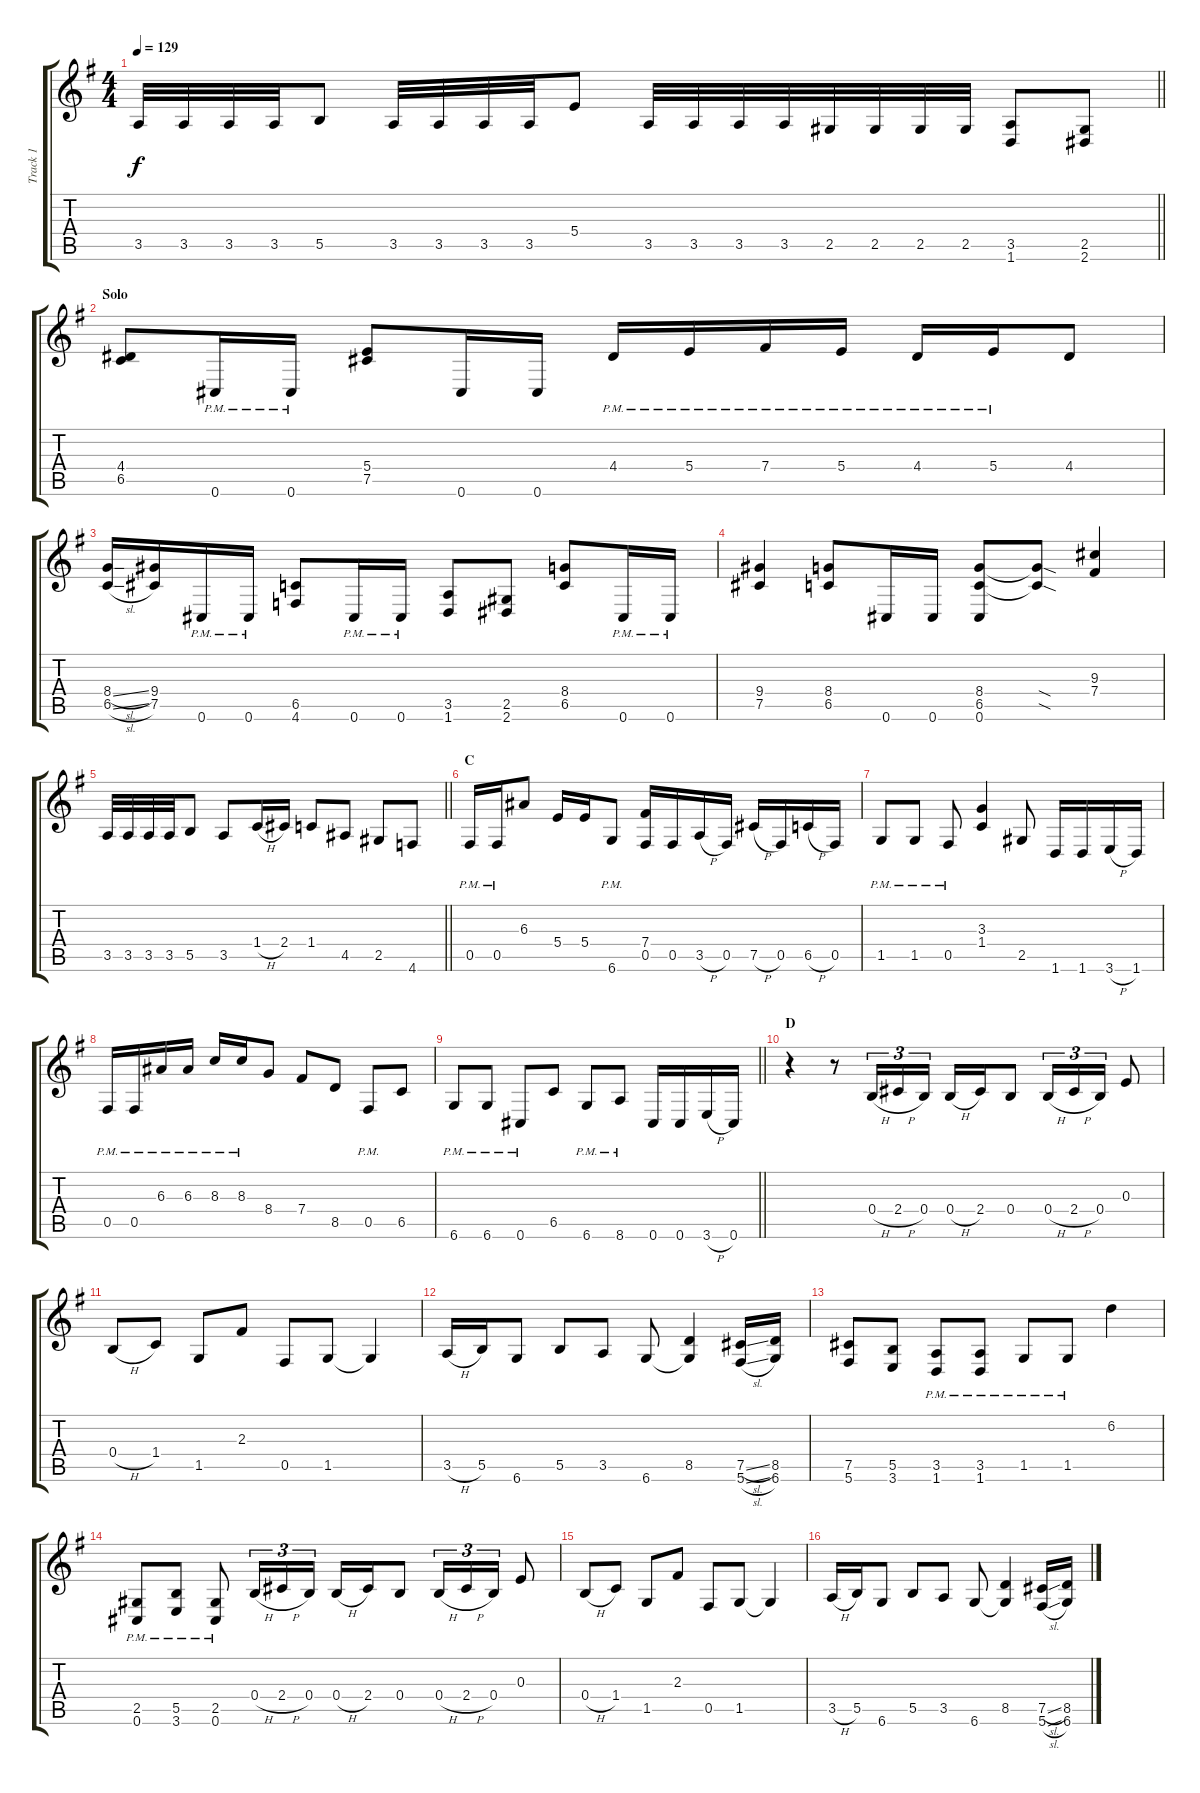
\track ("Track 1" "Track 1") {instrument distortionguitar}
\staff {score tabs}
\tuning (Db4 Ab3 E3 B2 Gb2 Db2) {hide}
\ts (4 4)
\tempo 129
\clef g2
\barLineRight lightlight
\ks eminor
3.5.32{dy f} 3.5.32 3.5.32 3.5.32 5.5.8 3.5.32 3.5.32 3.5.32 3.5.32 5.4.8 3.5.32 3.5.32 3.5.32 3.5.32 2.5.32 2.5.32 2.5.32 2.5.32 (3.5 1.6).8 (2.5 2.6).8 |
\section ("" "Solo")
(4.4 6.5).8 0.6{pm}.16 0.6{pm}.16 (5.4 7.5).8 0.6.16 0.6.16 4.4{pm}.16 5.4{pm}.16 7.4{pm}.16 5.4{pm}.16 4.4{pm}.16 5.4{pm}.16 4.4.8 |
(8.4{sl} 6.5{sl}).16 (9.4 7.5).16 0.6{pm}.16 0.6{pm}.16 (6.5 4.6).8 0.6{pm}.16 0.6{pm}.16 (3.5 1.6).8 (2.5 2.6).8 (8.4 6.5).8 0.6{pm}.16 0.6{pm}.16 |
(9.4 7.5).4 (8.4 6.5).8 0.6.16 0.6.16 (8.4 6.5 0.6).8 (8.4{sod t} 6.5{sod t}).8 (9.3 7.4).4 |
\barLineRight lightlight
3.5.32 3.5.32 3.5.32 3.5.32 5.5.8 3.5.8 1.4{h}.16 2.4.16 1.4.8 4.5.8 2.5.8 4.6.8 |
\section ("" "C")
0.5{pm}.16 0.5{pm}.16 6.3.8 5.4.16 5.4.16 6.6{pm}.8 (7.4 0.5).16 0.5.16 3.5{h}.16 0.5.16 7.5{h}.16 0.5.16 6.5{h}.16 0.5.16 |
1.5{pm}.8 1.5{pm}.8 0.5{pm}.8 (3.3 1.4).4 2.5.8 1.6.16 1.6.16 3.6{h}.16 1.6.16 |
0.5{pm}.16 0.5{pm}.16 6.3{pm}.16 6.3{pm}.16 8.3{pm}.16 8.3{pm}.16 8.4.8 7.4.8 8.5.8 0.5{pm}.8 6.5.8 |
\barLineRight lightlight
6.6{pm}.8 6.6{pm}.8 0.6{pm}.8 6.5.8 6.6{pm}.8 8.6{pm}.8 0.6.16 0.6.16 3.6{h}.16 0.6.16 |
\section ("" "D")
r.4 r.8 0.4{h}.16{tu (3 2)} 2.4{h}.16{tu (3 2)} 0.4.16{tu (3 2)} 0.4{h}.16 2.4.16 0.4.8 0.4{h}.16{tu (3 2)} 2.4{h}.16{tu (3 2)} 0.4.16{tu (3 2)} 0.3.8 |
0.4{h}.8 1.4.8 1.5.8 2.3.8 0.5.8 1.5.8 1.5{t}.4 |
3.5{h}.16 5.5.16 6.6.8 5.5.8 3.5.8 6.6.8 (8.5 6.6{t}).4 (7.5{sl} 5.6{sl}).16 (8.5 6.6).16 |
(7.5 5.6).8 (5.5 3.6).8 (3.5{pm} 1.6{pm}).8 (3.5{pm} 1.6{pm}).8 1.5{pm}.8 1.5{pm}.8 6.2.4 |
(2.5{pm} 0.6{pm}).8 (5.5{pm} 3.6{pm}).8 (2.5{pm} 0.6{pm}).8 0.4{h}.16{tu (3 2)} 2.4{h}.16{tu (3 2)} 0.4.16{tu (3 2)} 0.4{h}.16 2.4.16 0.4.8 0.4{h}.16{tu (3 2)} 2.4{h}.16{tu (3 2)} 0.4.16{tu (3 2)} 0.3.8 |
0.4{h}.8 1.4.8 1.5.8 2.3.8 0.5.8 1.5.8 1.5{t}.4 |
3.5{h}.16 5.5.16 6.6.8 5.5.8 3.5.8 6.6.8 (8.5 6.6{t}).4 (7.5{sl} 5.6{sl}).16 (8.5 6.6).16
